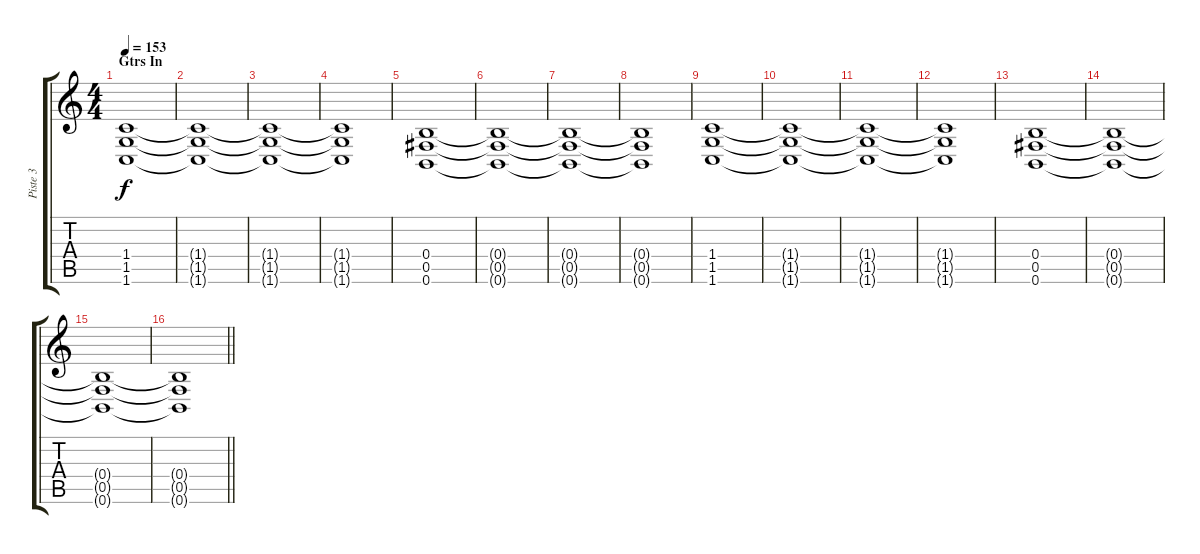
\track ("Piste 3" "Piste 3") {instrument distortionguitar}
\staff {score tabs}
\tuning (Db4 Ab3 E3 B2 Gb2 B1) {hide}
\ts (4 4)
\section ("" "Gtrs In")
\tempo 153
\clef g2
\ks c
(1.4 1.5 1.6).1{dy f volume 13 instrument distortionguitar} |
(1.4{t} 1.5{t} 1.6{t}).1 |
(1.4{t} 1.5{t} 1.6{t}).1 |
(1.4{t} 1.5{t} 1.6{t}).1 |
(0.4 0.5 0.6).1 |
(0.4{t} 0.5{t} 0.6{t}).1 |
(0.4{t} 0.5{t} 0.6{t}).1 |
(0.4{t} 0.5{t} 0.6{t}).1 |
(1.4 1.5 1.6).1 |
(1.4{t} 1.5{t} 1.6{t}).1 |
(1.4{t} 1.5{t} 1.6{t}).1 |
(1.4{t} 1.5{t} 1.6{t}).1 |
(0.4 0.5 0.6).1 |
(0.4{t} 0.5{t} 0.6{t}).1 |
(0.4{t} 0.5{t} 0.6{t}).1 |
\barLineRight lightlight
(0.4{t} 0.5{t} 0.6{t}).1
